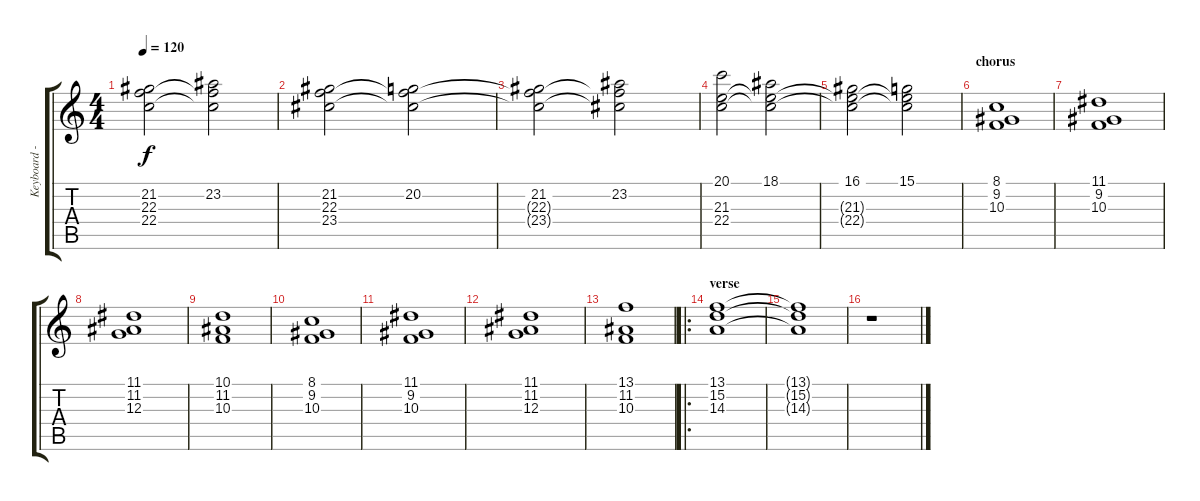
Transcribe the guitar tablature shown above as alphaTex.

\track ("Keyboard - Background" "Keyboard -") {instrument choiraahs}
\staff {score tabs}
\tuning (E4 B3 G3 D3 A2 E2) {hide}
\ts (4 4)
\tempo 120
\clef g2
\ks c
(21.2 22.3{t} 22.4{t}).2{dy f} (23.2 22.3{t} 22.4{t}).2 |
(21.2 22.3 23.4).2 (20.2 22.3{t} 23.4{t}).2 |
(21.2 22.3{t} 23.4{t}).2 (23.2 22.3{t} 23.4{t}).2 |
(20.1 21.3 22.4).2 (18.1 21.3{t} 22.4{t}).2 |
(16.1 21.3{t} 22.4{t}).2 (15.1 21.3{t} 22.4{t}).2 |
\section ("" "chorus")
(8.1 9.2 10.3).1 |
(11.1 9.2 10.3).1 |
(11.1 11.2 12.3).1 |
(10.1 11.2 10.3).1 |
(8.1 9.2 10.3).1 |
(11.1 9.2 10.3).1 |
(11.1 11.2 12.3).1 |
(13.1 11.2 10.3).1 |
\ro
\section ("" "verse")
(13.1 15.2 14.3).1{volume 0} |
(13.1{t} 15.2{t} 14.3{t}).1 |
r.1
